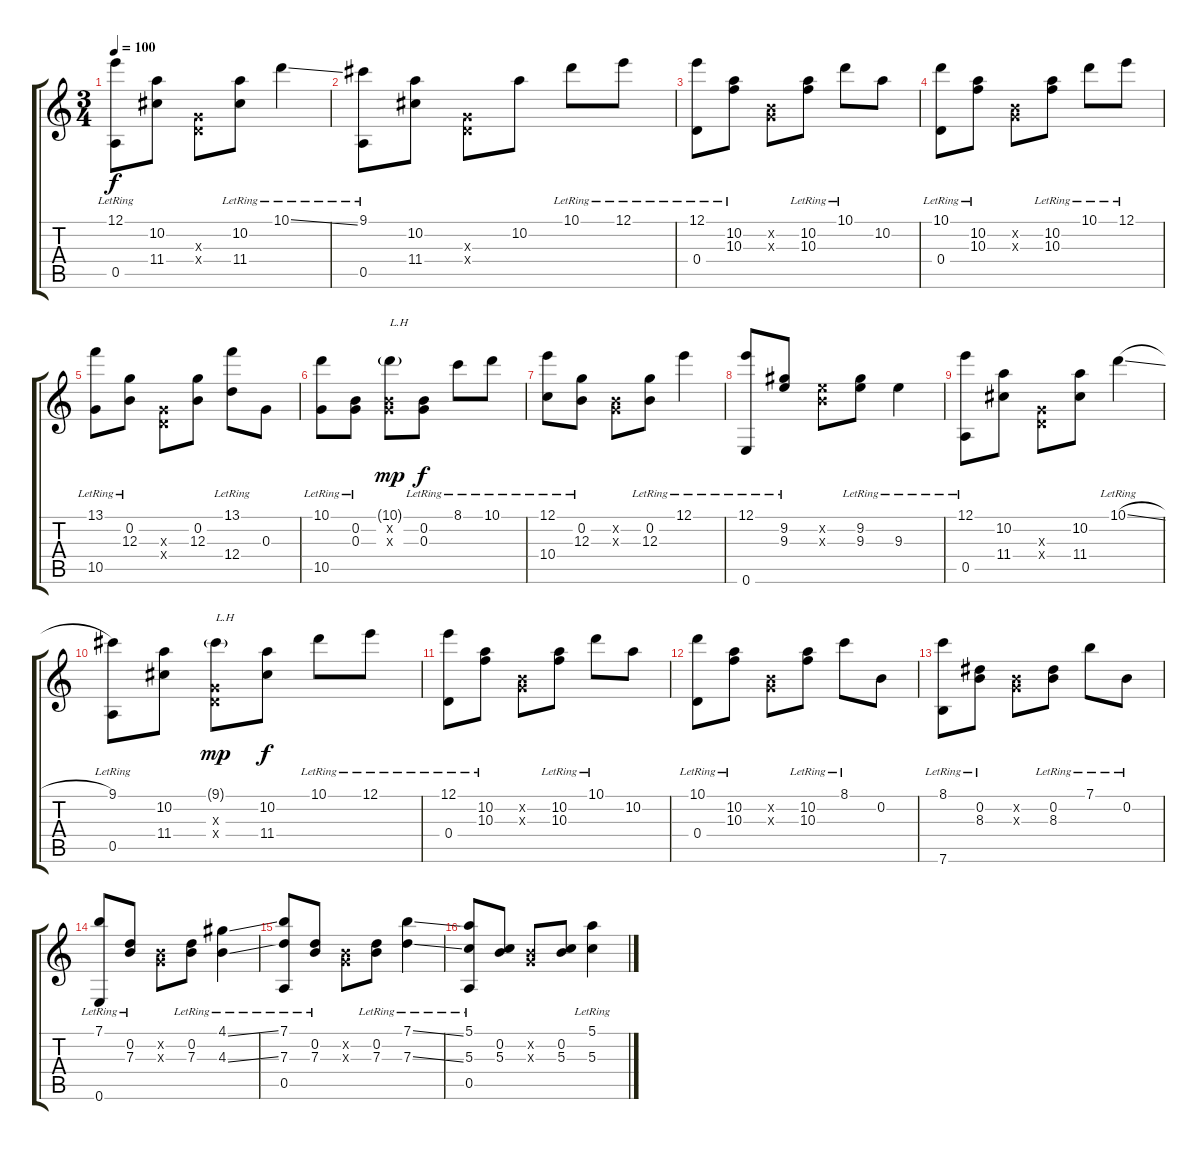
\track "" {instrument acousticguitarsteel}
\staff {score tabs}
\tuning (E4 B3 G3 D3 A2 E2) {hide}
\ts (3 4)
\tempo 100
\clef g2
\ks c
(12.1{lr} 0.5{lr}).8{dy f} (10.2 11.4).8 (0.3{x} 0.4{x}).8 (10.2 11.4{lr}).8 10.1{ss lr}.4 |
(9.1{lr} 0.5{lr}).8 (10.2 11.4).8 (0.3{x} 0.4{x}).8 10.2.8 10.1{lr}.8 12.1{lr}.8 |
(12.1{lr} 0.4{lr}).8 (10.2{lr} 10.3{lr}).8 (0.2{x} 0.3{x}).8 (10.2{lr} 10.3{lr}).8 10.1{lr}.8 10.2.8 |
(10.1{lr} 0.4{lr}).8 (10.2{lr} 10.3{lr}).8 (0.2{x} 0.3{x}).8 (10.2{lr} 10.3{lr}).8 10.1{lr}.8 12.1{lr}.8 |
(13.1{lr} 10.5{lr}).8 (0.2 12.3{lr}).8 (0.3{x} 0.4{x}).8 (0.2 12.3).8 (13.1{lr} 12.4).8 0.3.8 |
(10.1{lr} 10.5{lr}).8 (0.2{lr} 0.3{lr}).8 (10.1{g} 0.2{x} 0.3{x}).8{txt "L.H" dy mp} (0.2{lr} 0.3{lr}).8{dy f} 8.1{lr}.8 10.1{lr}.8 |
(12.1{lr} 10.4{lr}).8 (0.2{lr} 12.3{lr}).8 (0.2{x} 0.3{x}).8 (0.2{lr} 12.3{lr}).8 12.1{lr}.4 |
(12.1{lr} 0.6{lr}).8 (9.2{lr} 9.3{lr}).8 (0.2{x} 9.3{x}).8 (9.2{lr} 9.3{lr}).8 9.3{lr}.4 |
(12.1{lr} 0.5{lr}).8 (10.2 11.4).8 (0.3{x} 0.4{x}).8 (10.2 11.4).8 10.1{sl lr}.4 |
(9.1{lr} 0.5{lr}).8 (10.2 11.4).8 (9.1{g} 0.3{x} 0.4{x}).8{txt "L.H" dy mp} (10.2 11.4).8{dy f} 10.1{lr}.8 12.1{lr}.8 |
(12.1{lr} 0.4{lr}).8 (10.2{lr} 10.3{lr}).8 (0.2{x} 0.3{x}).8 (10.2{lr} 10.3{lr}).8 10.1{lr}.8 10.2.8 |
(10.1{lr} 0.4{lr}).8 (10.2{lr} 10.3{lr}).8 (0.2{x} 0.3{x}).8 (10.2{lr} 10.3{lr}).8 8.1{lr}.8 0.2.8 |
(8.1{lr} 7.6{lr}).8 (0.2{lr} 8.3{lr}).8 (0.2{x} 0.3{x}).8 (0.2{lr} 8.3{lr}).8 7.1{lr}.8 0.2{lr}.8 |
(7.1{lr} 0.6{lr}).8 (0.2{lr} 7.3{lr}).8 (0.2{x} 0.3{x}).8 (0.2{lr} 7.3{lr}).8 (4.1{ss lr} 4.3{ss lr}).4 |
(7.1{lr} 7.3{lr} 0.5{lr}).8 (0.2{lr} 7.3{lr}).8 (0.2{x} 0.3{x}).8 (0.2{lr} 7.3{lr}).8 (7.1{ss lr} 7.3{ss lr}).4 |
(5.1{lr} 5.3{lr} 0.5{lr}).8 (0.2 5.3).8 (0.2{x} 0.3{x}).8 (0.2 5.3).8 (5.1{ss lr} 5.3{ss lr}).4
